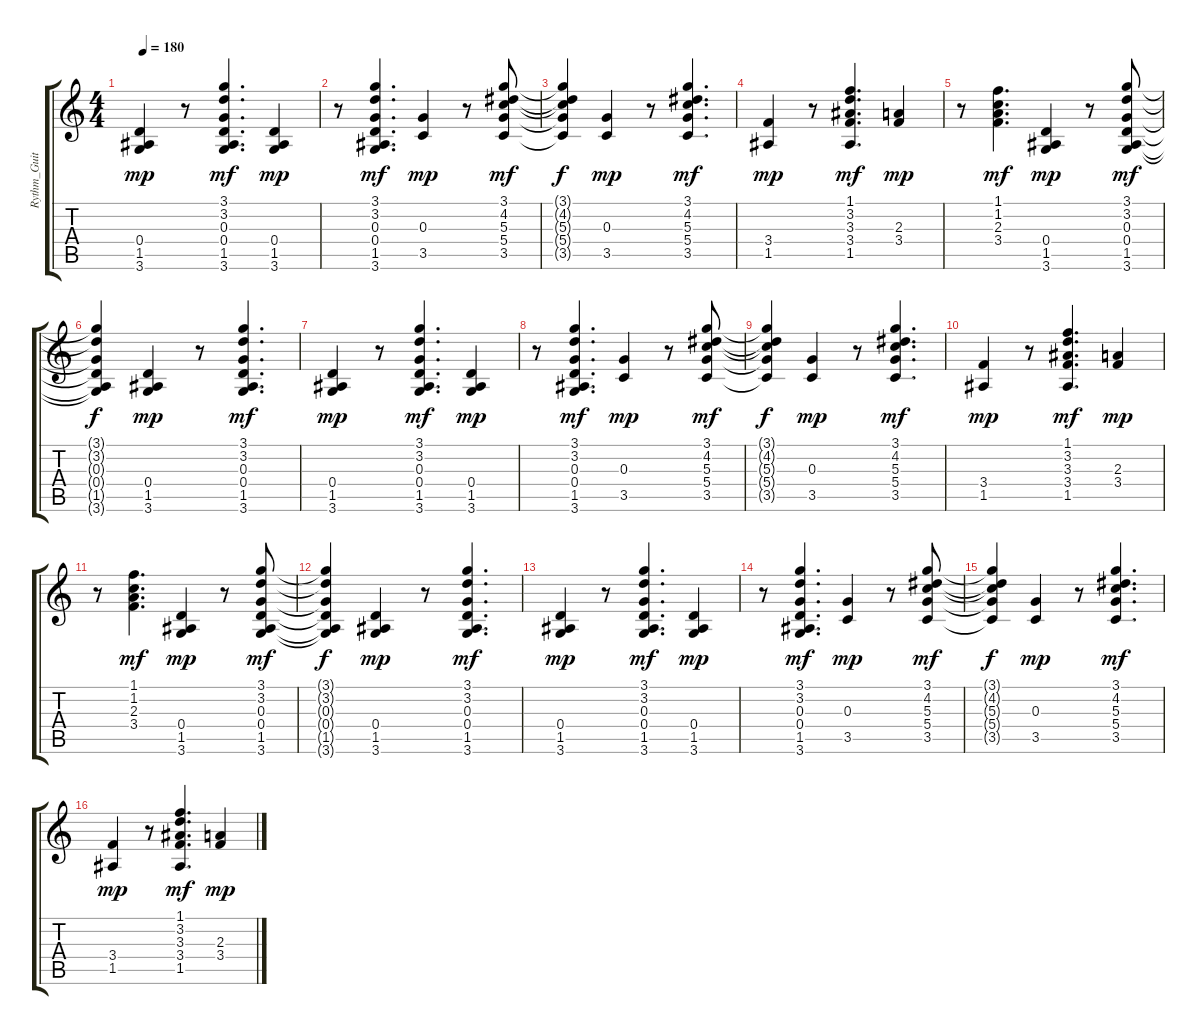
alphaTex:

\track ("Rythm_Guitar" "Rythm_Guit") {instrument electricguitarclean}
\staff {score tabs}
\tuning (E4 B3 G3 D3 A2 E2) {hide}
\ts (4 4)
\tempo 180
\clef g2
\ks c
(0.4 1.5 3.6).4{dy mp} r.8 (3.1 3.2 0.3 0.4 1.5 3.6).4{d dy mf} (0.4 1.5 3.6).4{dy mp} |
r.8 (3.1 3.2 0.3 0.4 1.5 3.6).4{d dy mf} (0.3 3.5).4{dy mp} r.8 (3.1 4.2 5.3 5.4 3.5).8{dy mf} |
(3.1{t} 4.2{t} 5.3{t} 5.4{t} 3.5{t}).4{dy f} (0.3 3.5).4{dy mp} r.8 (3.1 4.2 5.3 5.4 3.5).4{d dy mf} |
(3.4 1.5).4{dy mp} r.8 (1.1 3.2 3.3 3.4 1.5).4{d dy mf} (2.3 3.4).4{dy mp} |
r.8 (1.1 1.2 2.3 3.4).4{d dy mf} (0.4 1.5 3.6).4{dy mp} r.8 (3.1 3.2 0.3 0.4 1.5 3.6).8{dy mf} |
(3.1{t} 3.2{t} 0.3{t} 0.4{t} 1.5{t} 3.6{t}).4{dy f} (0.4 1.5 3.6).4{dy mp} r.8 (3.1 3.2 0.3 0.4 1.5 3.6).4{d dy mf} |
(0.4 1.5 3.6).4{dy mp} r.8 (3.1 3.2 0.3 0.4 1.5 3.6).4{d dy mf} (0.4 1.5 3.6).4{dy mp} |
r.8 (3.1 3.2 0.3 0.4 1.5 3.6).4{d dy mf} (0.3 3.5).4{dy mp} r.8 (3.1 4.2 5.3 5.4 3.5).8{dy mf} |
(3.1{t} 4.2{t} 5.3{t} 5.4{t} 3.5{t}).4{dy f} (0.3 3.5).4{dy mp} r.8 (3.1 4.2 5.3 5.4 3.5).4{d dy mf} |
(3.4 1.5).4{dy mp} r.8 (1.1 3.2 3.3 3.4 1.5).4{d dy mf} (2.3 3.4).4{dy mp} |
r.8 (1.1 1.2 2.3 3.4).4{d dy mf} (0.4 1.5 3.6).4{dy mp} r.8 (3.1 3.2 0.3 0.4 1.5 3.6).8{dy mf} |
(3.1{t} 3.2{t} 0.3{t} 0.4{t} 1.5{t} 3.6{t}).4{dy f} (0.4 1.5 3.6).4{dy mp} r.8 (3.1 3.2 0.3 0.4 1.5 3.6).4{d dy mf} |
(0.4 1.5 3.6).4{dy mp} r.8 (3.1 3.2 0.3 0.4 1.5 3.6).4{d dy mf} (0.4 1.5 3.6).4{dy mp} |
r.8 (3.1 3.2 0.3 0.4 1.5 3.6).4{d dy mf} (0.3 3.5).4{dy mp} r.8 (3.1 4.2 5.3 5.4 3.5).8{dy mf} |
(3.1{t} 4.2{t} 5.3{t} 5.4{t} 3.5{t}).4{dy f} (0.3 3.5).4{dy mp} r.8 (3.1 4.2 5.3 5.4 3.5).4{d dy mf} |
(3.4 1.5).4{dy mp} r.8 (1.1 3.2 3.3 3.4 1.5).4{d dy mf} (2.3 3.4).4{dy mp}
